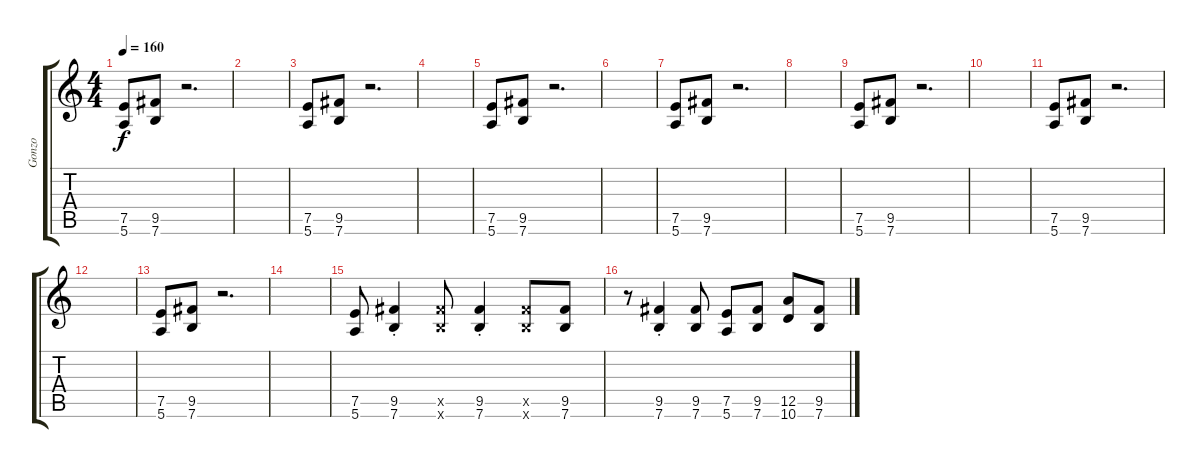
\track ("Gonzo" "Gonzo") {instrument distortionguitar}
\staff {score tabs}
\tuning (E4 B3 G3 D3 A2 E2) {hide}
\ts (4 4)
\tempo 160
\clef g2
\ks c
(7.5 5.6).8{dy f} (9.5 7.6).8 r.2{d} |
|
(7.5 5.6).8 (9.5 7.6).8 r.2{d} |
|
(7.5 5.6).8 (9.5 7.6).8 r.2{d} |
|
(7.5 5.6).8 (9.5 7.6).8 r.2{d} |
|
(7.5 5.6).8 (9.5 7.6).8 r.2{d} |
|
(7.5 5.6).8 (9.5 7.6).8 r.2{d} |
|
(7.5 5.6).8 (9.5 7.6).8 r.2{d} |
|
(7.5 5.6).8 (9.5{st} 7.6{st}).4 (9.5{x} 7.6{x}).8 (9.5{st} 7.6{st}).4 (9.5{x} 7.6{x}).8 (9.5 7.6).8 |
r.8 (9.5{st} 7.6{st}).4 (9.5 7.6).8 (7.5 5.6).8 (9.5 7.6).8 (12.5 10.6).8 (9.5 7.6).8
